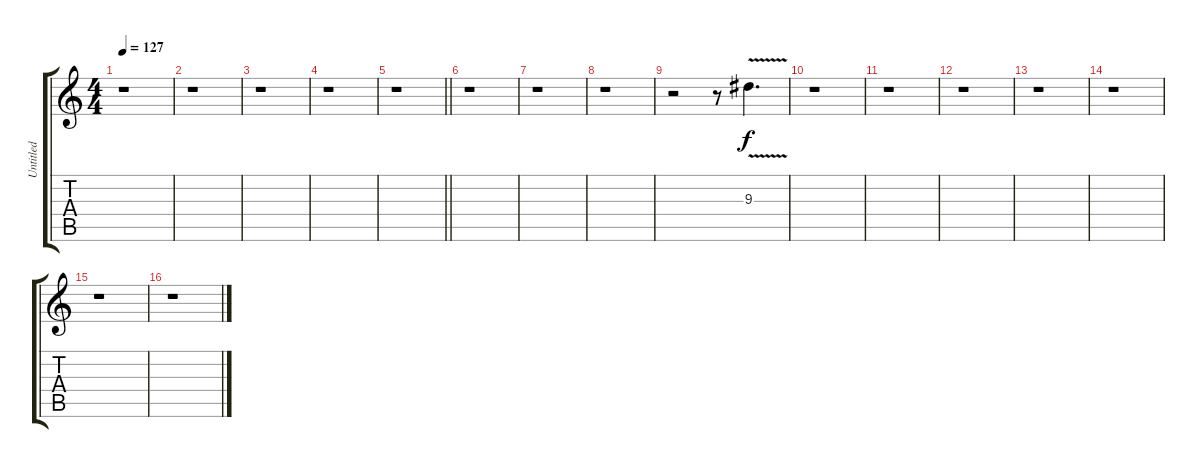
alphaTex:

\track ("Untitled" "Untitled") {instrument overdrivenguitar}
\staff {score tabs}
\tuning (Eb4 Bb3 Gb3 Db3 Ab2 Eb2) {hide}
\ts (4 4)
\tempo 127
\clef g2
\ks c
r.1{dy f} |
r.1 |
r.1 |
r.1 |
\barLineRight lightlight
r.1 |
r.1 |
r.1 |
r.1 |
r.2 r.8 9.3{v}.4{d} |
r.1 |
r.1 |
r.1 |
r.1 |
r.1 |
r.1 |
r.1
